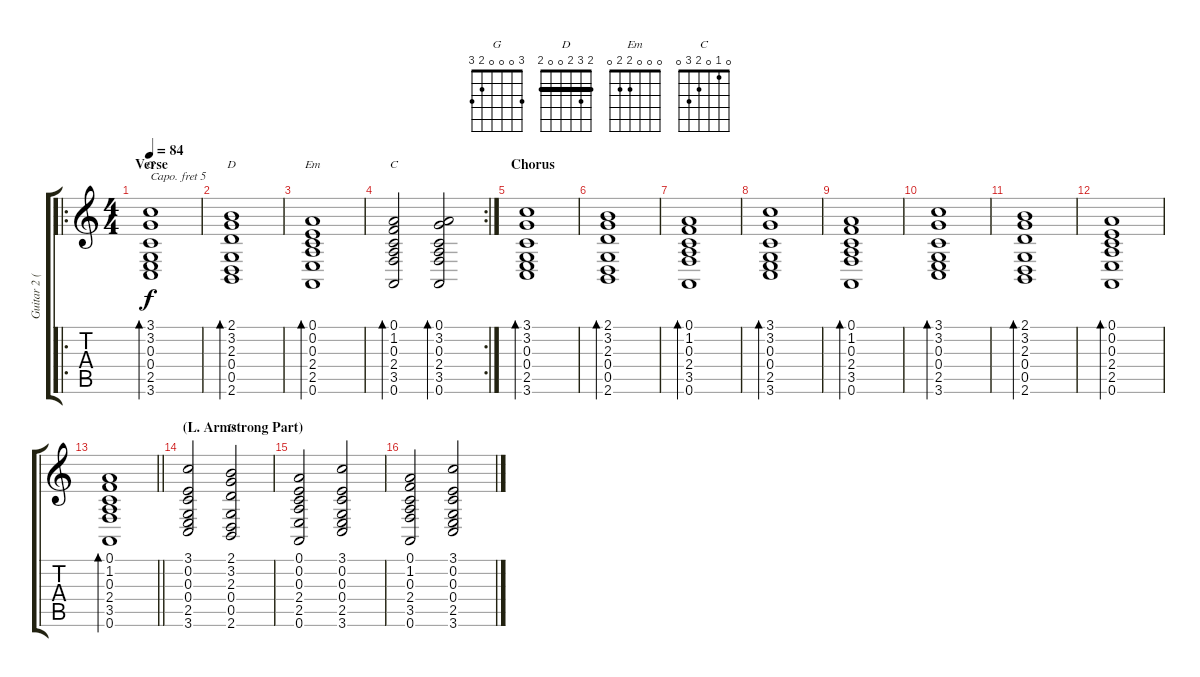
\track ("Guitar 2 (chords Capo 5)" "Guitar 2 (") {instrument electricpiano1}
\staff {score tabs}
\capo 5
\tuning (E4 B3 G3 D3 A2 E2) {hide}
\chord ("G" 3 0 0 0 2 3)
\chord ("D" 2 3 2 0 0 x) {barre 2}
\chord ("Em" 0 0 0 2 2 0)
\chord ("C" 0 1 0 2 3 0)
\chord ("D" 2 3 2 0 0 2) {barre 2}
\ro
\ts (4 4)
\section ("" "Verse")
\tempo 84
\clef g2
\ks c
(3.1 3.2 0.3 0.4 2.5 3.6).1{bd 240 ch "G" dy f} |
(2.1 3.2 2.3 0.4 0.5 2.6).1{bd 240 ch "D"} |
(0.1 0.2 0.3 2.4 2.5 0.6).1{bd 240 ch "Em"} |
\rc 2
(0.1 1.2 0.3 2.4 3.5 0.6).2{bd 240 ch "C"} (0.1 3.2 0.3 2.4 3.5 0.6).2{bd 240} |
\section ("" "Chorus")
(3.1 3.2 0.3 0.4 2.5 3.6).1{bd 240} |
(2.1 3.2 2.3 0.4 0.5 2.6).1{bd 240} |
(0.1 1.2 0.3 2.4 3.5 0.6).1{bd 240} |
(3.1 3.2 0.3 0.4 2.5 3.6).1{bd 240} |
(0.1 1.2 0.3 2.4 3.5 0.6).1{bd 240} |
(3.1 3.2 0.3 0.4 2.5 3.6).1{bd 240} |
(2.1 3.2 2.3 0.4 0.5 2.6).1{bd 240} |
(0.1 0.2 0.3 2.4 2.5 0.6).1{bd 240} |
\barLineRight lightlight
(0.1 1.2 0.3 2.4 3.5 0.6).1{bd 240} |
\section ("" "(L. Armstrong Part)")
(3.1 0.2 0.3 0.4 2.5 3.6).2 (2.1 3.2 2.3 0.4 0.5 2.6).2{ch "D"} |
(0.1 0.2 0.3 2.4 2.5 0.6).2 (3.1 0.2 0.3 0.4 2.5 3.6).2 |
(0.1 1.2 0.3 2.4 3.5 0.6).2 (3.1 0.2 0.3 0.4 2.5 3.6).2
